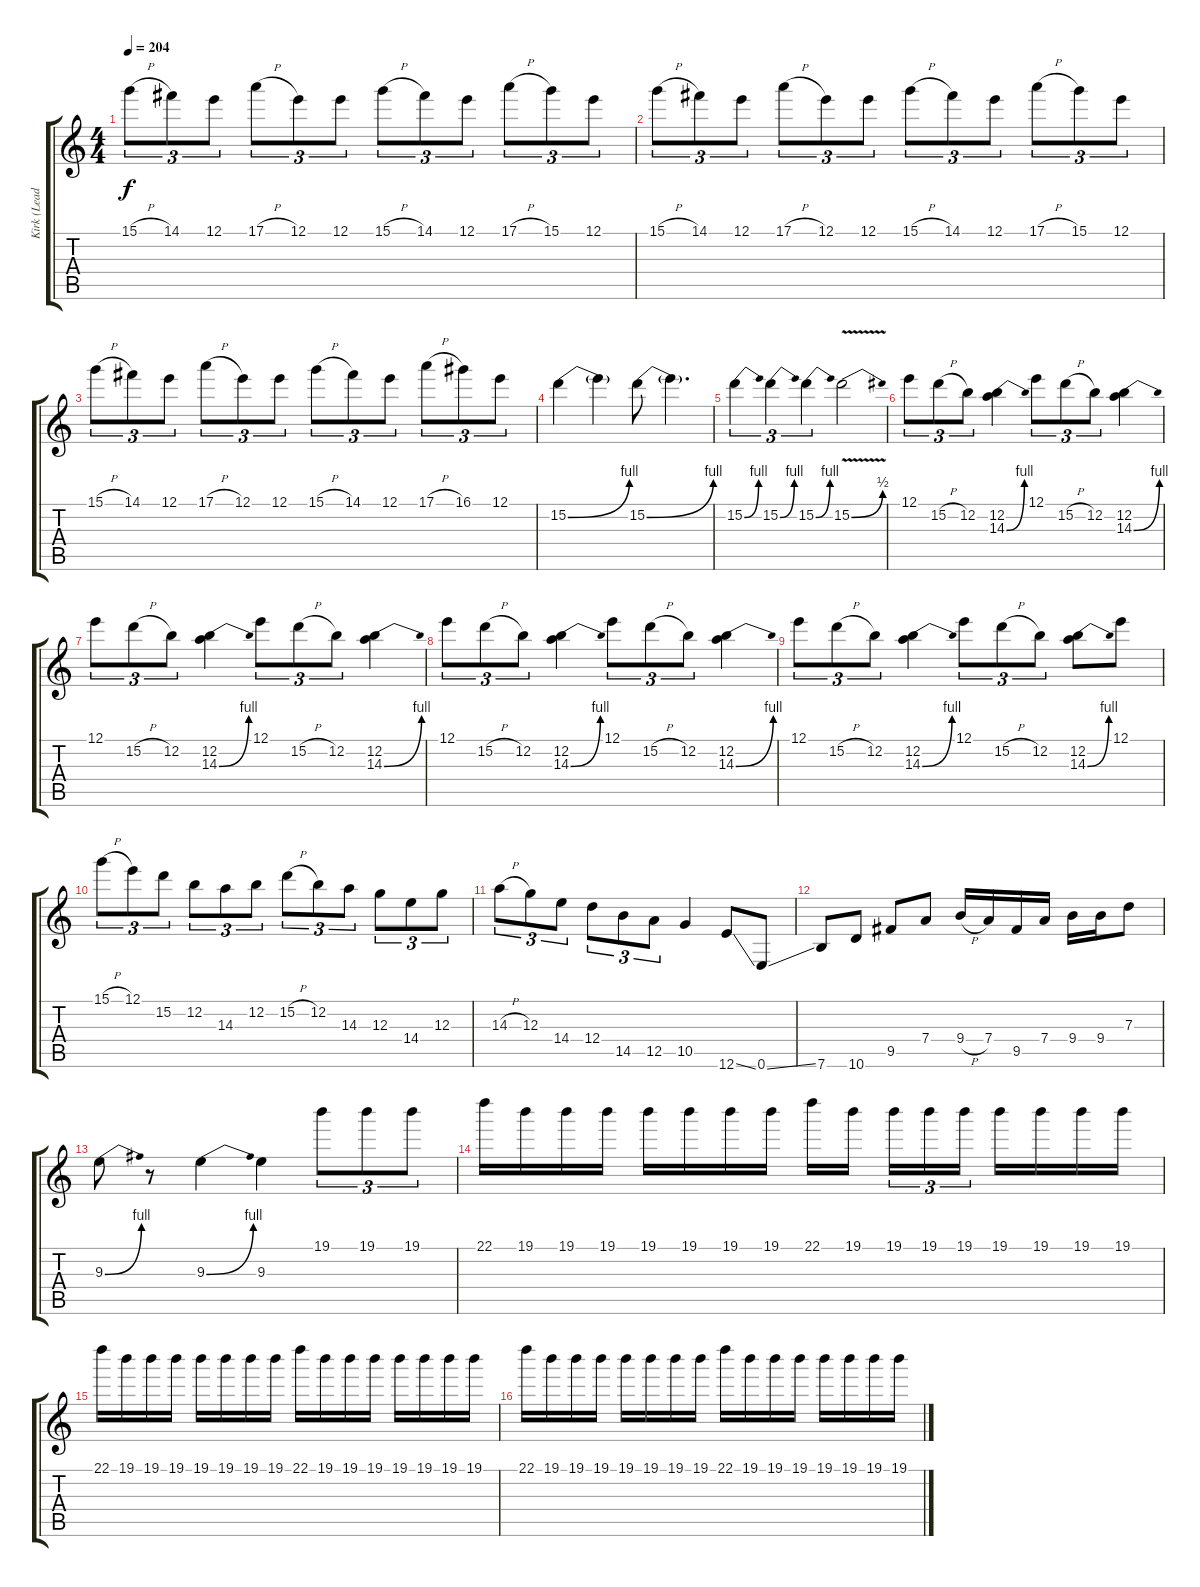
\track ("Kirk (Lead 1)" "Kirk (Lead") {instrument overdrivenguitar}
\staff {score tabs}
\tuning (E4 B3 G3 D3 A2 E2) {hide}
\ts (4 4)
\tempo 204
\clef g2
\ks c
15.1{h}.8{tu (3 2) dy f} 14.1.8{tu (3 2)} 12.1.8{tu (3 2)} 17.1{h}.8{tu (3 2)} 12.1.8{tu (3 2)} 12.1.8{tu (3 2)} 15.1{h}.8{tu (3 2)} 14.1.8{tu (3 2)} 12.1.8{tu (3 2)} 17.1{h}.8{tu (3 2)} 15.1.8{tu (3 2)} 12.1.8{tu (3 2)} |
15.1{h}.8{tu (3 2)} 14.1.8{tu (3 2)} 12.1.8{tu (3 2)} 17.1{h}.8{tu (3 2)} 12.1.8{tu (3 2)} 12.1.8{tu (3 2)} 15.1{h}.8{tu (3 2)} 14.1.8{tu (3 2)} 12.1.8{tu (3 2)} 17.1{h}.8{tu (3 2)} 15.1.8{tu (3 2)} 12.1.8{tu (3 2)} |
15.1{h}.8{tu (3 2)} 14.1.8{tu (3 2)} 12.1.8{tu (3 2)} 17.1{h}.8{tu (3 2)} 12.1.8{tu (3 2)} 12.1.8{tu (3 2)} 15.1{h}.8{tu (3 2)} 14.1.8{tu (3 2)} 12.1.8{tu (3 2)} 17.1{h}.8{tu (3 2)} 16.1.8{tu (3 2)} 12.1.8{tu (3 2)} |
15.2{be (bend 0 0 60 4)}.4 15.2{t}.4 15.2{be (bend 0 0 60 4)}.8 15.2{t}.4{d} |
15.2{be (bend 0 0 60 4)}.4{tu (3 2)} 15.2{be (bend 0 0 60 4)}.4{tu (3 2)} 15.2{be (bend 0 0 60 4)}.4{tu (3 2)} 15.2{be (bend 0 0 60 2) v}.2 |
12.1.8{tu (3 2)} 15.2{h}.8{tu (3 2)} 12.2.8{tu (3 2)} (12.2 14.3{be (bend 0 0 60 4)}).4 12.1.8{tu (3 2)} 15.2{h}.8{tu (3 2)} 12.2.8{tu (3 2)} (12.2 14.3{be (bend 0 0 60 4)}).4 |
12.1.8{tu (3 2)} 15.2{h}.8{tu (3 2)} 12.2.8{tu (3 2)} (12.2 14.3{be (bend 0 0 60 4)}).4 12.1.8{tu (3 2)} 15.2{h}.8{tu (3 2)} 12.2.8{tu (3 2)} (12.2 14.3{be (bend 0 0 60 4)}).4 |
12.1.8{tu (3 2)} 15.2{h}.8{tu (3 2)} 12.2.8{tu (3 2)} (12.2 14.3{be (bend 0 0 60 4)}).4 12.1.8{tu (3 2)} 15.2{h}.8{tu (3 2)} 12.2.8{tu (3 2)} (12.2 14.3{be (bend 0 0 60 4)}).4 |
12.1.8{tu (3 2)} 15.2{h}.8{tu (3 2)} 12.2.8{tu (3 2)} (12.2 14.3{be (bend 0 0 60 4)}).4 12.1.8{tu (3 2)} 15.2{h}.8{tu (3 2)} 12.2.8{tu (3 2)} (12.2 14.3{be (bend 0 0 60 4)}).8 12.1.8 |
15.1{h}.8{tu (3 2)} 12.1.8{tu (3 2)} 15.2.8{tu (3 2)} 12.2.8{tu (3 2)} 14.3.8{tu (3 2)} 12.2.8{tu (3 2)} 15.2{h}.8{tu (3 2)} 12.2.8{tu (3 2)} 14.3.8{tu (3 2)} 12.3.8{tu (3 2)} 14.4.8{tu (3 2)} 12.3.8{tu (3 2)} |
14.3{h}.8{tu (3 2)} 12.3.8{tu (3 2)} 14.4.8{tu (3 2)} 12.4.8{tu (3 2)} 14.5.8{tu (3 2)} 12.5.8{tu (3 2)} 10.5.4 12.6{ss}.8 0.6{ss}.8 |
7.6.8 10.6.8 9.5.8 7.4.8 9.4{h}.16 7.4.16 9.5.16 7.4.16 9.4.16 9.4.16 7.3.8 |
9.3{be (bend 0 0 60 4)}.8 r.8 9.3{be (bend 0 0 60 4)}.4 9.3.4 19.1.8{tu (3 2)} 19.1.8{tu (3 2)} 19.1.8{tu (3 2)} |
22.1.16 19.1.16 19.1.16 19.1.16 19.1.16 19.1.16 19.1.16 19.1.16 22.1.16 19.1.16{beam splitsecondary} 19.1.16{tu (3 2)} 19.1.16{tu (3 2)} 19.1.16{tu (3 2)} 19.1.16 19.1.16 19.1.16 19.1.16 |
22.1.16 19.1.16 19.1.16 19.1.16 19.1.16 19.1.16 19.1.16 19.1.16 22.1.16 19.1.16 19.1.16 19.1.16 19.1.16 19.1.16 19.1.16 19.1.16 |
22.1.16 19.1.16 19.1.16 19.1.16 19.1.16 19.1.16 19.1.16 19.1.16 22.1.16 19.1.16 19.1.16 19.1.16 19.1.16 19.1.16 19.1.16 19.1.16
